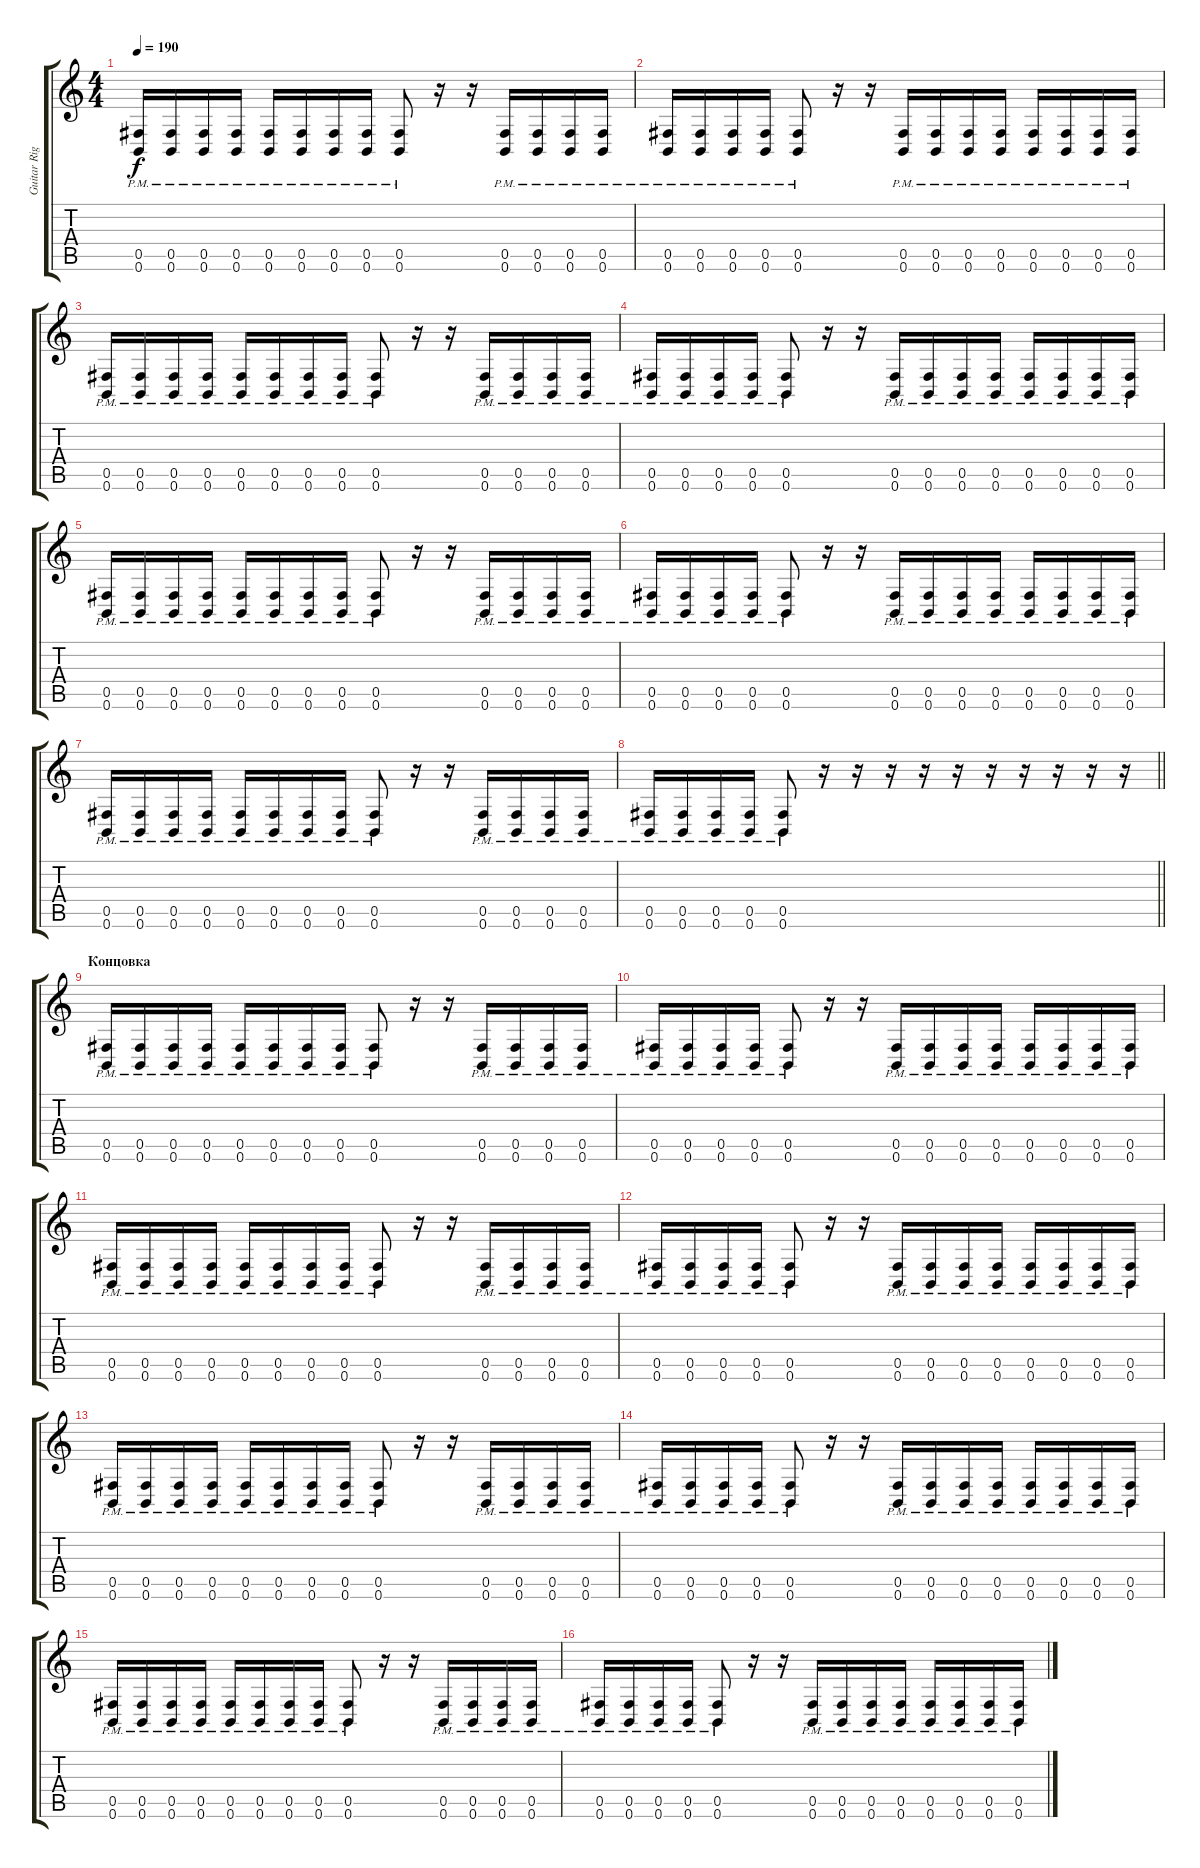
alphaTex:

\track ("Guitar Right" "Guitar Rig") {instrument distortionguitar}
\staff {score tabs}
\tuning (Db4 Ab3 E3 B2 Gb2 B1) {hide}
\ts (4 4)
\tempo 190
\clef g2
\ks c
(0.5{pm} 0.6{pm}).16{dy f volume 16} (0.5{pm} 0.6{pm}).16 (0.5{pm} 0.6{pm}).16 (0.5{pm} 0.6{pm}).16 (0.5{pm} 0.6{pm}).16 (0.5{pm} 0.6{pm}).16 (0.5{pm} 0.6{pm}).16 (0.5{pm} 0.6{pm}).16 (0.5{pm} 0.6{pm}).8 r.16 r.16 (0.5{pm} 0.6{pm}).16 (0.5{pm} 0.6{pm}).16 (0.5{pm} 0.6{pm}).16 (0.5{pm} 0.6{pm}).16 |
(0.5{pm} 0.6{pm}).16 (0.5{pm} 0.6{pm}).16 (0.5{pm} 0.6{pm}).16 (0.5{pm} 0.6{pm}).16 (0.5{pm} 0.6{pm}).8 r.16 r.16 (0.5{pm} 0.6{pm}).16 (0.5{pm} 0.6{pm}).16 (0.5{pm} 0.6{pm}).16 (0.5{pm} 0.6{pm}).16 (0.5{pm} 0.6{pm}).16 (0.5{pm} 0.6{pm}).16 (0.5{pm} 0.6{pm}).16 (0.5{pm} 0.6{pm}).16 |
(0.5{pm} 0.6{pm}).16 (0.5{pm} 0.6{pm}).16 (0.5{pm} 0.6{pm}).16 (0.5{pm} 0.6{pm}).16 (0.5{pm} 0.6{pm}).16 (0.5{pm} 0.6{pm}).16 (0.5{pm} 0.6{pm}).16 (0.5{pm} 0.6{pm}).16 (0.5{pm} 0.6{pm}).8 r.16 r.16 (0.5{pm} 0.6{pm}).16 (0.5{pm} 0.6{pm}).16 (0.5{pm} 0.6{pm}).16 (0.5{pm} 0.6{pm}).16 |
(0.5{pm} 0.6{pm}).16 (0.5{pm} 0.6{pm}).16 (0.5{pm} 0.6{pm}).16 (0.5{pm} 0.6{pm}).16 (0.5{pm} 0.6{pm}).8 r.16 r.16 (0.5{pm} 0.6{pm}).16 (0.5{pm} 0.6{pm}).16 (0.5{pm} 0.6{pm}).16 (0.5{pm} 0.6{pm}).16 (0.5{pm} 0.6{pm}).16 (0.5{pm} 0.6{pm}).16 (0.5{pm} 0.6{pm}).16 (0.5{pm} 0.6{pm}).16 |
(0.5{pm} 0.6{pm}).16 (0.5{pm} 0.6{pm}).16 (0.5{pm} 0.6{pm}).16 (0.5{pm} 0.6{pm}).16 (0.5{pm} 0.6{pm}).16 (0.5{pm} 0.6{pm}).16 (0.5{pm} 0.6{pm}).16 (0.5{pm} 0.6{pm}).16 (0.5{pm} 0.6{pm}).8 r.16 r.16 (0.5{pm} 0.6{pm}).16 (0.5{pm} 0.6{pm}).16 (0.5{pm} 0.6{pm}).16 (0.5{pm} 0.6{pm}).16 |
(0.5{pm} 0.6{pm}).16 (0.5{pm} 0.6{pm}).16 (0.5{pm} 0.6{pm}).16 (0.5{pm} 0.6{pm}).16 (0.5{pm} 0.6{pm}).8 r.16 r.16 (0.5{pm} 0.6{pm}).16 (0.5{pm} 0.6{pm}).16 (0.5{pm} 0.6{pm}).16 (0.5{pm} 0.6{pm}).16 (0.5{pm} 0.6{pm}).16 (0.5{pm} 0.6{pm}).16 (0.5{pm} 0.6{pm}).16 (0.5{pm} 0.6{pm}).16 |
(0.5{pm} 0.6{pm}).16 (0.5{pm} 0.6{pm}).16 (0.5{pm} 0.6{pm}).16 (0.5{pm} 0.6{pm}).16 (0.5{pm} 0.6{pm}).16 (0.5{pm} 0.6{pm}).16 (0.5{pm} 0.6{pm}).16 (0.5{pm} 0.6{pm}).16 (0.5{pm} 0.6{pm}).8 r.16 r.16 (0.5{pm} 0.6{pm}).16 (0.5{pm} 0.6{pm}).16 (0.5{pm} 0.6{pm}).16 (0.5{pm} 0.6{pm}).16 |
\barLineRight lightlight
(0.5{pm} 0.6{pm}).16 (0.5{pm} 0.6{pm}).16 (0.5{pm} 0.6{pm}).16 (0.5{pm} 0.6{pm}).16 (0.5{pm} 0.6{pm}).8 r.16 r.16 r.16 r.16 r.16 r.16 r.16 r.16 r.16 r.16 |
\section ("" "Концовка")
(0.5{pm} 0.6{pm}).16{volume 13 balance 16 instrument distortionguitar} (0.5{pm} 0.6{pm}).16 (0.5{pm} 0.6{pm}).16 (0.5{pm} 0.6{pm}).16 (0.5{pm} 0.6{pm}).16 (0.5{pm} 0.6{pm}).16 (0.5{pm} 0.6{pm}).16 (0.5{pm} 0.6{pm}).16 (0.5{pm} 0.6{pm}).8 r.16 r.16 (0.5{pm} 0.6{pm}).16 (0.5{pm} 0.6{pm}).16 (0.5{pm} 0.6{pm}).16 (0.5{pm} 0.6{pm}).16 |
(0.5{pm} 0.6{pm}).16 (0.5{pm} 0.6{pm}).16 (0.5{pm} 0.6{pm}).16 (0.5{pm} 0.6{pm}).16 (0.5{pm} 0.6{pm}).8 r.16 r.16 (0.5{pm} 0.6{pm}).16 (0.5{pm} 0.6{pm}).16 (0.5{pm} 0.6{pm}).16 (0.5{pm} 0.6{pm}).16 (0.5{pm} 0.6{pm}).16 (0.5{pm} 0.6{pm}).16 (0.5{pm} 0.6{pm}).16 (0.5{pm} 0.6{pm}).16 |
(0.5{pm} 0.6{pm}).16 (0.5{pm} 0.6{pm}).16 (0.5{pm} 0.6{pm}).16 (0.5{pm} 0.6{pm}).16 (0.5{pm} 0.6{pm}).16 (0.5{pm} 0.6{pm}).16 (0.5{pm} 0.6{pm}).16 (0.5{pm} 0.6{pm}).16 (0.5{pm} 0.6{pm}).8 r.16 r.16 (0.5{pm} 0.6{pm}).16 (0.5{pm} 0.6{pm}).16 (0.5{pm} 0.6{pm}).16 (0.5{pm} 0.6{pm}).16 |
(0.5{pm} 0.6{pm}).16 (0.5{pm} 0.6{pm}).16 (0.5{pm} 0.6{pm}).16 (0.5{pm} 0.6{pm}).16 (0.5{pm} 0.6{pm}).8 r.16 r.16 (0.5{pm} 0.6{pm}).16 (0.5{pm} 0.6{pm}).16 (0.5{pm} 0.6{pm}).16 (0.5{pm} 0.6{pm}).16 (0.5{pm} 0.6{pm}).16 (0.5{pm} 0.6{pm}).16 (0.5{pm} 0.6{pm}).16 (0.5{pm} 0.6{pm}).16 |
(0.5{pm} 0.6{pm}).16 (0.5{pm} 0.6{pm}).16 (0.5{pm} 0.6{pm}).16 (0.5{pm} 0.6{pm}).16 (0.5{pm} 0.6{pm}).16 (0.5{pm} 0.6{pm}).16 (0.5{pm} 0.6{pm}).16 (0.5{pm} 0.6{pm}).16 (0.5{pm} 0.6{pm}).8 r.16 r.16 (0.5{pm} 0.6{pm}).16 (0.5{pm} 0.6{pm}).16 (0.5{pm} 0.6{pm}).16 (0.5{pm} 0.6{pm}).16 |
(0.5{pm} 0.6{pm}).16 (0.5{pm} 0.6{pm}).16 (0.5{pm} 0.6{pm}).16 (0.5{pm} 0.6{pm}).16 (0.5{pm} 0.6{pm}).8 r.16 r.16 (0.5{pm} 0.6{pm}).16 (0.5{pm} 0.6{pm}).16 (0.5{pm} 0.6{pm}).16 (0.5{pm} 0.6{pm}).16 (0.5{pm} 0.6{pm}).16 (0.5{pm} 0.6{pm}).16 (0.5{pm} 0.6{pm}).16 (0.5{pm} 0.6{pm}).16 |
(0.5{pm} 0.6{pm}).16 (0.5{pm} 0.6{pm}).16 (0.5{pm} 0.6{pm}).16 (0.5{pm} 0.6{pm}).16 (0.5{pm} 0.6{pm}).16 (0.5{pm} 0.6{pm}).16 (0.5{pm} 0.6{pm}).16 (0.5{pm} 0.6{pm}).16 (0.5{pm} 0.6{pm}).8 r.16 r.16 (0.5{pm} 0.6{pm}).16 (0.5{pm} 0.6{pm}).16 (0.5{pm} 0.6{pm}).16 (0.5{pm} 0.6{pm}).16 |
(0.5{pm} 0.6{pm}).16 (0.5{pm} 0.6{pm}).16 (0.5{pm} 0.6{pm}).16 (0.5{pm} 0.6{pm}).16 (0.5{pm} 0.6{pm}).8 r.16 r.16 (0.5{pm} 0.6{pm}).16 (0.5{pm} 0.6{pm}).16 (0.5{pm} 0.6{pm}).16 (0.5{pm} 0.6{pm}).16 (0.5{pm} 0.6{pm}).16 (0.5{pm} 0.6{pm}).16 (0.5{pm} 0.6{pm}).16 (0.5{pm} 0.6{pm}).16
